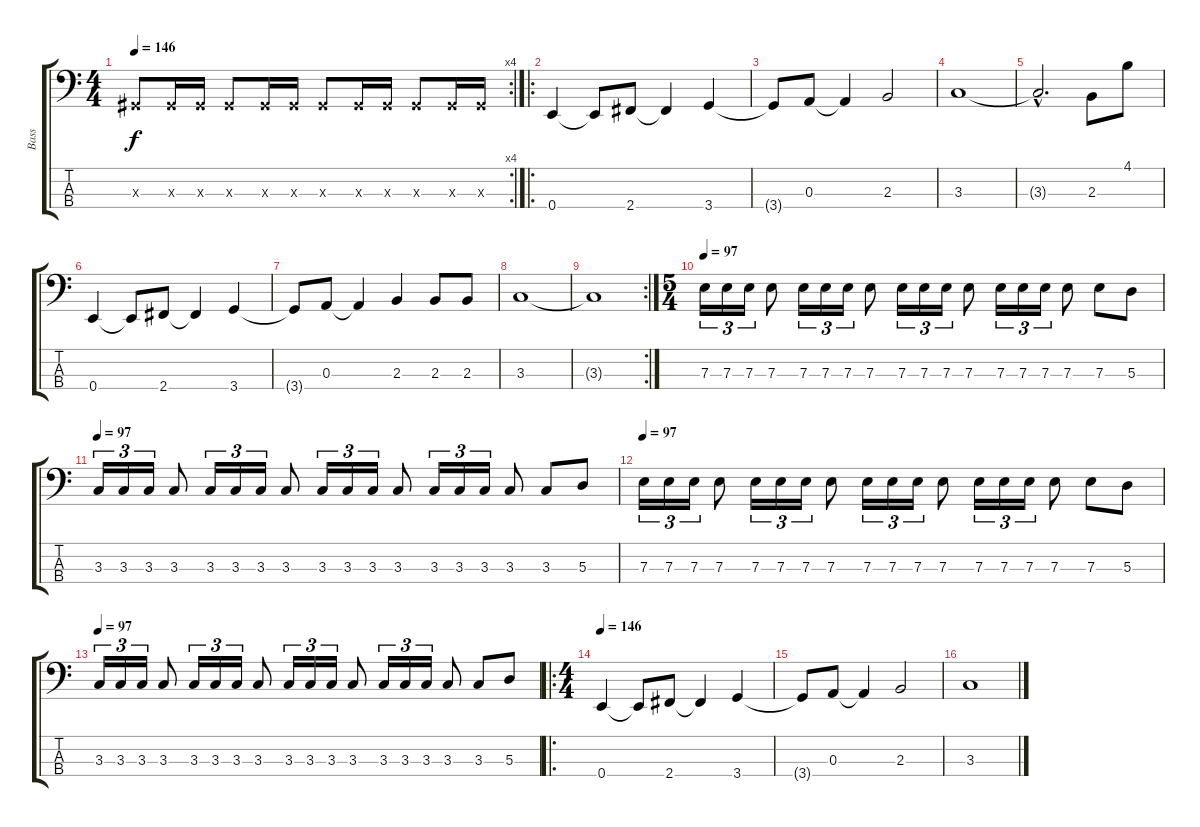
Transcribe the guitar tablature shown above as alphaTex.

\track ("Bass" "Bass") {instrument electricbassfinger}
\staff {score tabs}
\tuning (G2 D2 A1 E1) {hide}
\rc 4
\ts (4 4)
\tempo 146
\clef f4
\ks c
-1.3{x}.8{dy f} -1.3{x}.16 -1.3{x}.16 -1.3{x}.8 -1.3{x}.16 -1.3{x}.16 -1.3{x}.8 -1.3{x}.16 -1.3{x}.16 -1.3{x}.8 -1.3{x}.16 -1.3{x}.16 |
\ro
0.4.4 0.4{t}.8 2.4.8 2.4{t}.4 3.4.4 |
3.4{t}.8 0.3.8 0.3{t}.4 2.3.2 |
3.3.1 |
3.3{hac t}.2{d} 2.3.8 4.1.8 |
0.4.4 0.4{t}.8 2.4.8 2.4{t}.4 3.4.4 |
3.4{t}.8 0.3.8 0.3{t}.4 2.3.4 2.3.8 2.3.8 |
3.3.1 |
\rc 2
3.3{t}.1 |
\ts (5 4)
\tempo 97
7.3.16{tu (3 2)} 7.3.16{tu (3 2)} 7.3.16{tu (3 2)} 7.3.8 7.3.16{tu (3 2)} 7.3.16{tu (3 2)} 7.3.16{tu (3 2)} 7.3.8 7.3.16{tu (3 2)} 7.3.16{tu (3 2)} 7.3.16{tu (3 2)} 7.3.8 7.3.16{tu (3 2)} 7.3.16{tu (3 2)} 7.3.16{tu (3 2)} 7.3.8 7.3.8 5.3.8 |
\tempo 97
3.3.16{tu (3 2)} 3.3.16{tu (3 2)} 3.3.16{tu (3 2)} 3.3.8 3.3.16{tu (3 2)} 3.3.16{tu (3 2)} 3.3.16{tu (3 2)} 3.3.8 3.3.16{tu (3 2)} 3.3.16{tu (3 2)} 3.3.16{tu (3 2)} 3.3.8 3.3.16{tu (3 2)} 3.3.16{tu (3 2)} 3.3.16{tu (3 2)} 3.3.8 3.3.8 5.3.8 |
\tempo 97
7.3.16{tu (3 2)} 7.3.16{tu (3 2)} 7.3.16{tu (3 2)} 7.3.8 7.3.16{tu (3 2)} 7.3.16{tu (3 2)} 7.3.16{tu (3 2)} 7.3.8 7.3.16{tu (3 2)} 7.3.16{tu (3 2)} 7.3.16{tu (3 2)} 7.3.8 7.3.16{tu (3 2)} 7.3.16{tu (3 2)} 7.3.16{tu (3 2)} 7.3.8 7.3.8 5.3.8 |
\tempo 97
3.3.16{tu (3 2)} 3.3.16{tu (3 2)} 3.3.16{tu (3 2)} 3.3.8 3.3.16{tu (3 2)} 3.3.16{tu (3 2)} 3.3.16{tu (3 2)} 3.3.8 3.3.16{tu (3 2)} 3.3.16{tu (3 2)} 3.3.16{tu (3 2)} 3.3.8 3.3.16{tu (3 2)} 3.3.16{tu (3 2)} 3.3.16{tu (3 2)} 3.3.8 3.3.8 5.3.8 |
\ro
\ts (4 4)
\tempo 146
0.4.4 0.4{t}.8 2.4.8 2.4{t}.4 3.4.4 |
3.4{t}.8 0.3.8 0.3{t}.4 2.3.2 |
3.3.1
